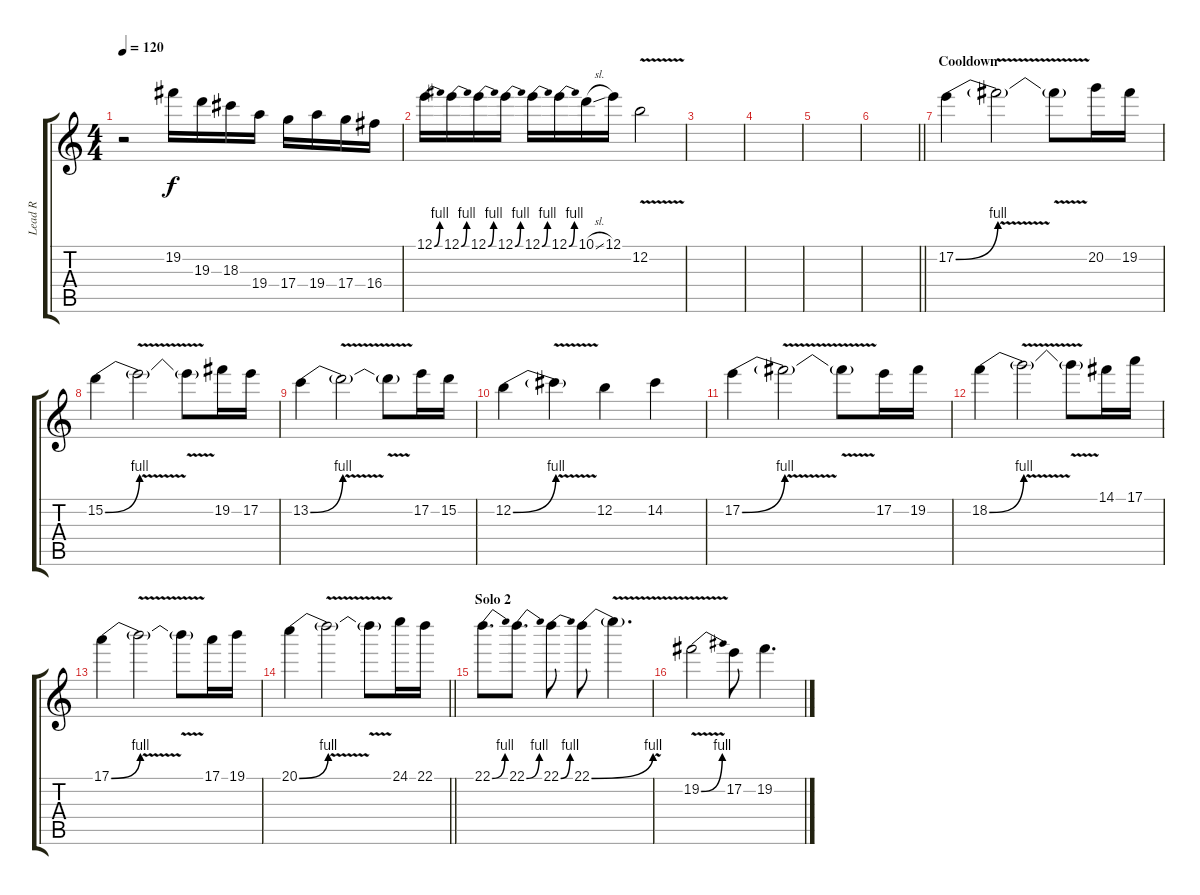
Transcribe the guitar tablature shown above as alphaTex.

\track ("Lead R" "Lead R") {instrument distortionguitar}
\staff {score tabs}
\tuning (E4 B3 G3 D3 A2 E2) {hide}
\ts (4 4)
\tempo 120
\clef g2
\ks c
r.2{dy f} 19.2.16 19.3.16 18.3.16 19.4.16 17.4.16 19.4.16 17.4.16 16.4.16 |
12.1{be (bend 0 0 60 4)}.16 12.1{be (bend 0 0 60 4)}.16 12.1{be (bend 0 0 60 4)}.16 12.1{be (bend 0 0 60 4)}.16 12.1{be (bend 0 0 60 4)}.16 12.1{be (bend 0 0 60 4)}.16 10.1{sl}.16 12.1.16 12.2{v}.2 |
|
|
|
\barLineRight lightlight
|
\section ("" "Cooldown")
17.2{be (bend 0 0 60 4)}.4{volume 16} 17.2{v t}.2 17.2{t}.8 20.2.16 19.2.16 |
15.2{be (bend 0 0 60 4)}.4 15.2{v t}.2 15.2{t}.8 19.2.16 17.2.16 |
13.2{be (bend 0 0 60 4)}.4 13.2{v t}.2 13.2{t}.8 17.2.16 15.2.16 |
12.2{be (bend 0 0 60 4)}.4 12.2{v t}.4 12.2.4 14.2.4 |
17.2{be (bend 0 0 60 4)}.4 17.2{v t}.2 17.2{t}.8 17.2.16 19.2.16 |
18.2{be (bend 0 0 60 4)}.4 18.2{v t}.2 18.2{t}.8 14.1.16 17.1.16 |
17.1{be (bend 0 0 60 4)}.4 17.1{v t}.2 17.1{t}.8 17.1.16 19.1.16 |
\barLineRight lightlight
20.1{be (bend 0 0 60 4)}.4 20.1{v t}.2 20.1{t}.8 24.1.16 22.1.16 |
\section ("" "Solo 2")
22.1{be (bend 0 0 60 4)}.8{d} 22.1{be (bend 0 0 60 4)}.8{d} 22.1{be (bend 0 0 60 4)}.8 22.1{be (bend 0 0 60 4)}.8 22.1{v t}.4{d} |
19.2{be (bend 0 0 60 4) v}.2 17.2.8 19.2.4{d}
